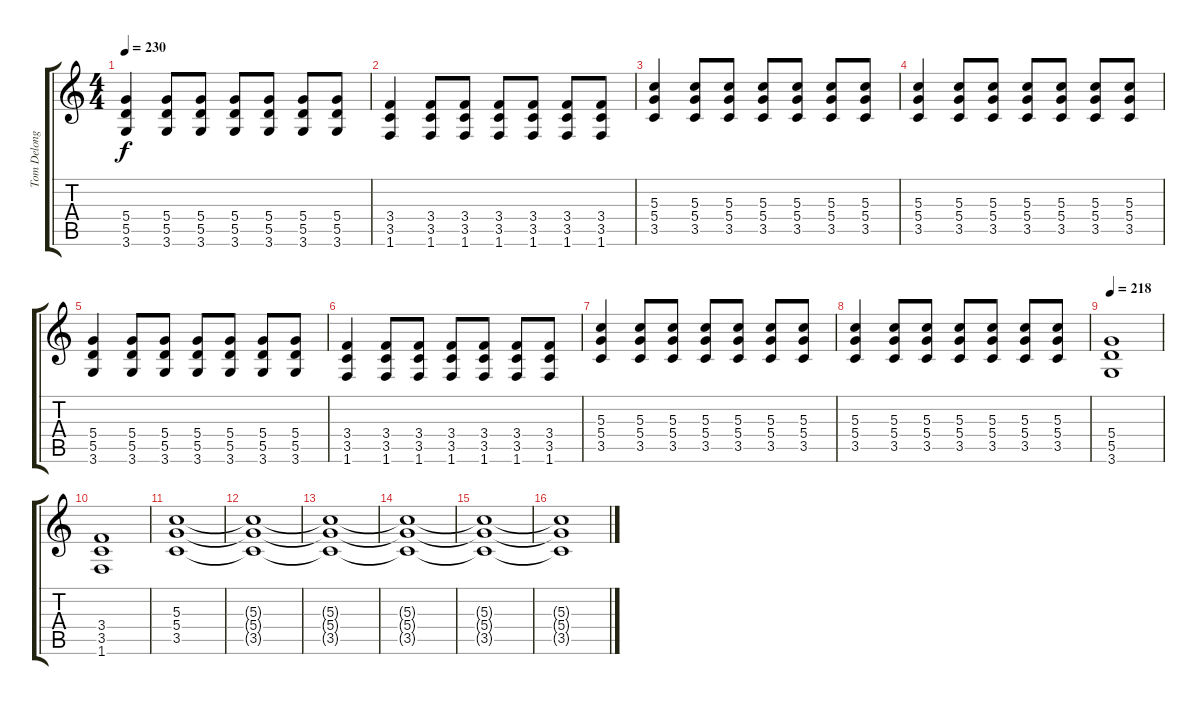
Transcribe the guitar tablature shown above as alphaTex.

\track ("Tom Delonge - Guitar" "Tom Delong") {instrument distortionguitar}
\staff {score tabs}
\tuning (E4 B3 G3 D3 A2 E2) {hide}
\ts (4 4)
\tempo 230
\clef g2
\ks c
(5.4 5.5 3.6).4{dy f} (5.4 5.5 3.6).8 (5.4 5.5 3.6).8 (5.4 5.5 3.6).8 (5.4 5.5 3.6).8 (5.4 5.5 3.6).8 (5.4 5.5 3.6).8 |
(3.4 3.5 1.6).4 (3.4 3.5 1.6).8 (3.4 3.5 1.6).8 (3.4 3.5 1.6).8 (3.4 3.5 1.6).8 (3.4 3.5 1.6).8 (3.4 3.5 1.6).8 |
(5.3 5.4 3.5).4 (5.3 5.4 3.5).8 (5.3 5.4 3.5).8 (5.3 5.4 3.5).8 (5.3 5.4 3.5).8 (5.3 5.4 3.5).8 (5.3 5.4 3.5).8 |
(5.3 5.4 3.5).4 (5.3 5.4 3.5).8 (5.3 5.4 3.5).8 (5.3 5.4 3.5).8 (5.3 5.4 3.5).8 (5.3 5.4 3.5).8 (5.3 5.4 3.5).8 |
(5.4 5.5 3.6).4 (5.4 5.5 3.6).8 (5.4 5.5 3.6).8 (5.4 5.5 3.6).8 (5.4 5.5 3.6).8 (5.4 5.5 3.6).8 (5.4 5.5 3.6).8 |
(3.4 3.5 1.6).4 (3.4 3.5 1.6).8 (3.4 3.5 1.6).8 (3.4 3.5 1.6).8 (3.4 3.5 1.6).8 (3.4 3.5 1.6).8 (3.4 3.5 1.6).8 |
(5.3 5.4 3.5).4 (5.3 5.4 3.5).8 (5.3 5.4 3.5).8 (5.3 5.4 3.5).8 (5.3 5.4 3.5).8 (5.3 5.4 3.5).8 (5.3 5.4 3.5).8 |
(5.3 5.4 3.5).4 (5.3 5.4 3.5).8 (5.3 5.4 3.5).8 (5.3 5.4 3.5).8 (5.3 5.4 3.5).8 (5.3 5.4 3.5).8 (5.3 5.4 3.5).8 |
\tempo 218
(5.4 5.5 3.6).1 |
(3.4 3.5 1.6).1 |
(5.3 5.4 3.5).1 |
(5.3{t} 5.4{t} 3.5{t}).1 |
(5.3{t} 5.4{t} 3.5{t}).1 |
(5.3{t} 5.4{t} 3.5{t}).1 |
(5.3{t} 5.4{t} 3.5{t}).1 |
(5.3{t} 5.4{t} 3.5{t}).1
